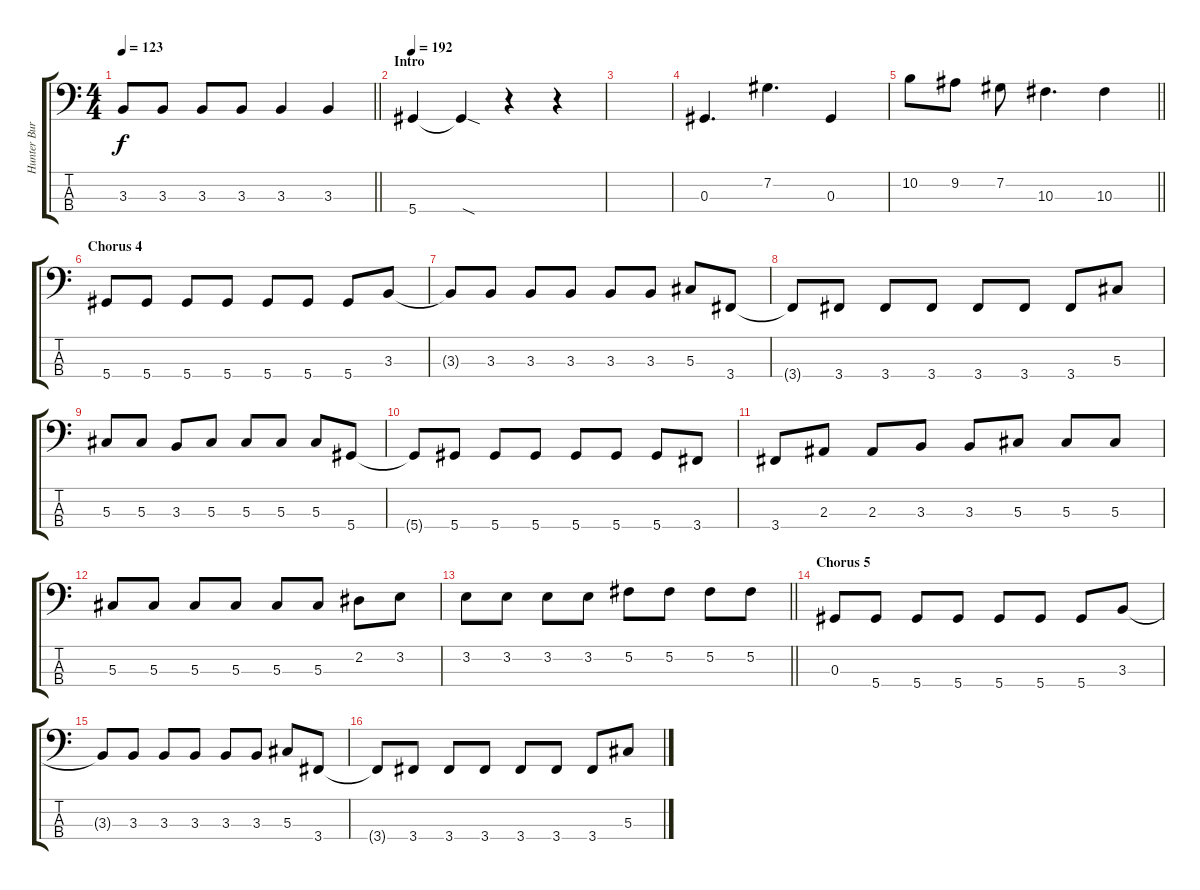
\track ("Hunter Burgan" "Hunter Bur") {instrument electricbasspick}
\staff {score tabs}
\tuning (Gb2 Db2 Ab1 Eb1) {hide}
\ts (4 4)
\tempo 123
\clef f4
\barLineRight lightlight
\ks c
3.3.8{dy f} 3.3.8 3.3.8 3.3.8 3.3.4 3.3.4 |
\section ("" "Intro")
\tempo 192
5.4.4 5.4{sod t}.4 r.4 r.4 |
|
0.3.4{d} 7.2.4{d} 0.3.4 |
\barLineRight lightlight
10.2.8 9.2.8 7.2.8 10.3.4{d} 10.3.4 |
\section ("" "Chorus 4")
5.4.8 5.4.8 5.4.8 5.4.8 5.4.8 5.4.8 5.4.8 3.3.8 |
3.3{t}.8 3.3.8 3.3.8 3.3.8 3.3.8 3.3.8 5.3.8 3.4.8 |
3.4{t}.8 3.4.8 3.4.8 3.4.8 3.4.8 3.4.8 3.4.8 5.3.8 |
5.3.8 5.3.8 3.3.8 5.3.8 5.3.8 5.3.8 5.3.8 5.4.8 |
5.4{t}.8 5.4.8 5.4.8 5.4.8 5.4.8 5.4.8 5.4.8 3.4.8 |
3.4.8 2.3.8 2.3.8 3.3.8 3.3.8 5.3.8 5.3.8 5.3.8 |
5.3.8 5.3.8 5.3.8 5.3.8 5.3.8 5.3.8 2.2.8 3.2.8 |
\barLineRight lightlight
3.2.8 3.2.8 3.2.8 3.2.8 5.2.8 5.2.8 5.2.8 5.2.8 |
\section ("" "Chorus 5")
0.3.8 5.4.8 5.4.8 5.4.8 5.4.8 5.4.8 5.4.8 3.3.8 |
3.3{t}.8 3.3.8 3.3.8 3.3.8 3.3.8 3.3.8 5.3.8 3.4.8 |
3.4{t}.8 3.4.8 3.4.8 3.4.8 3.4.8 3.4.8 3.4.8 5.3.8
